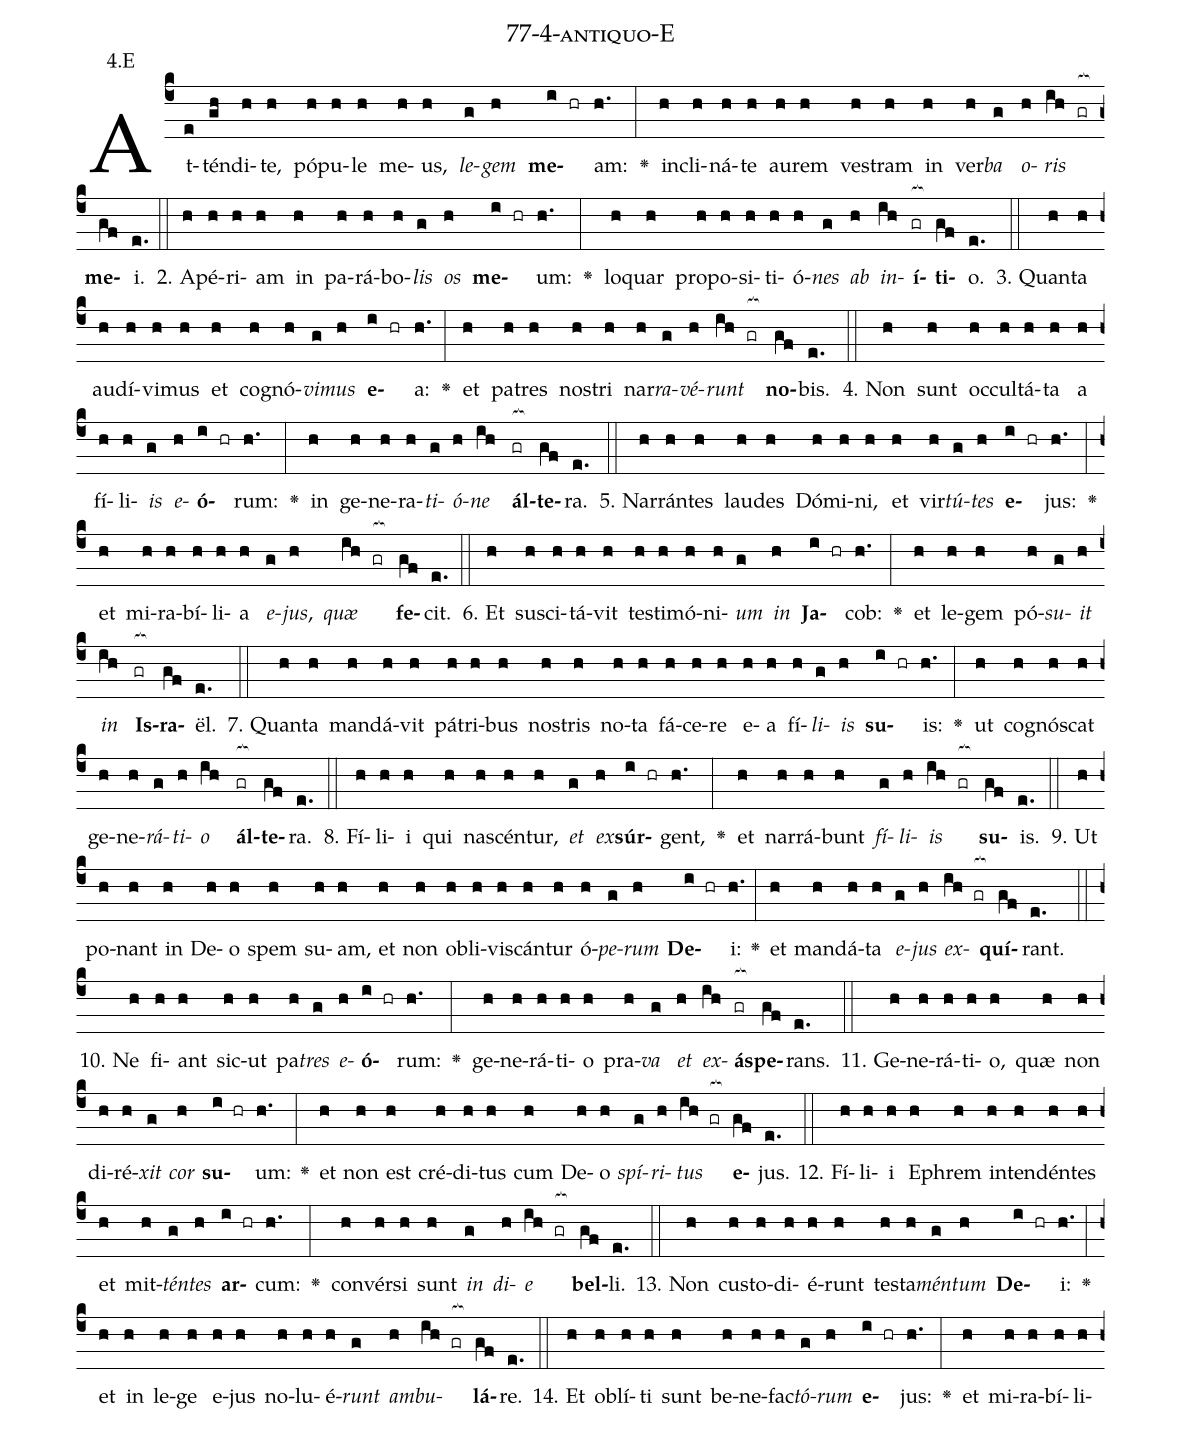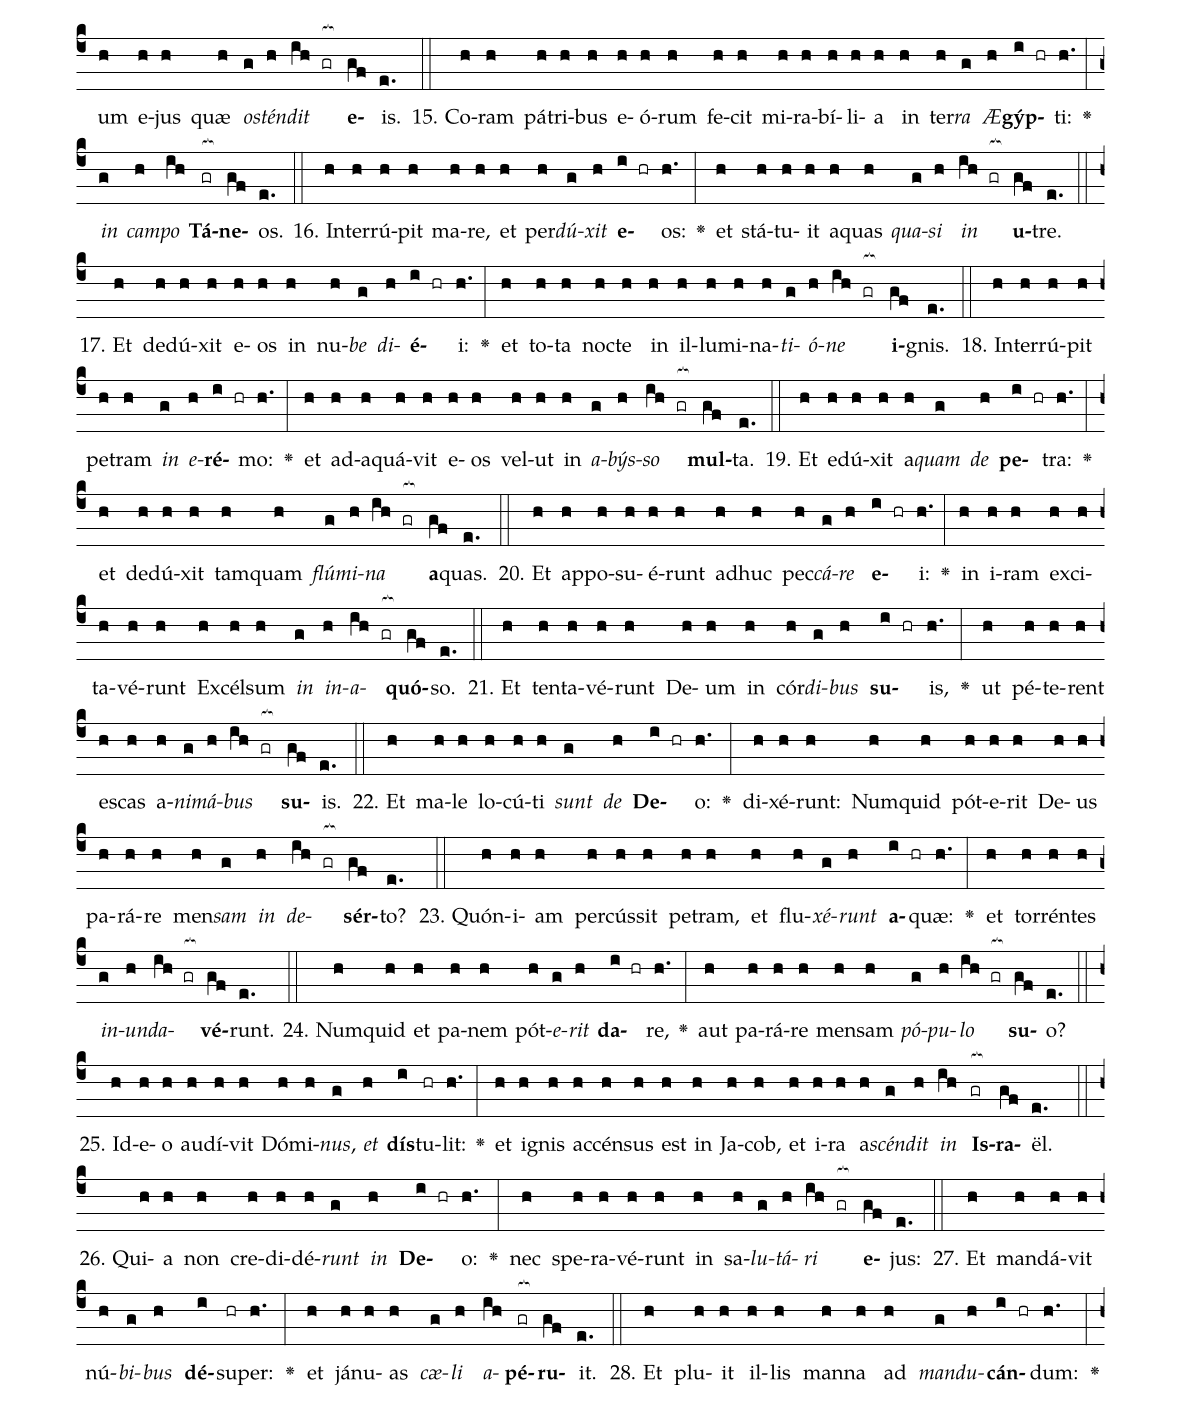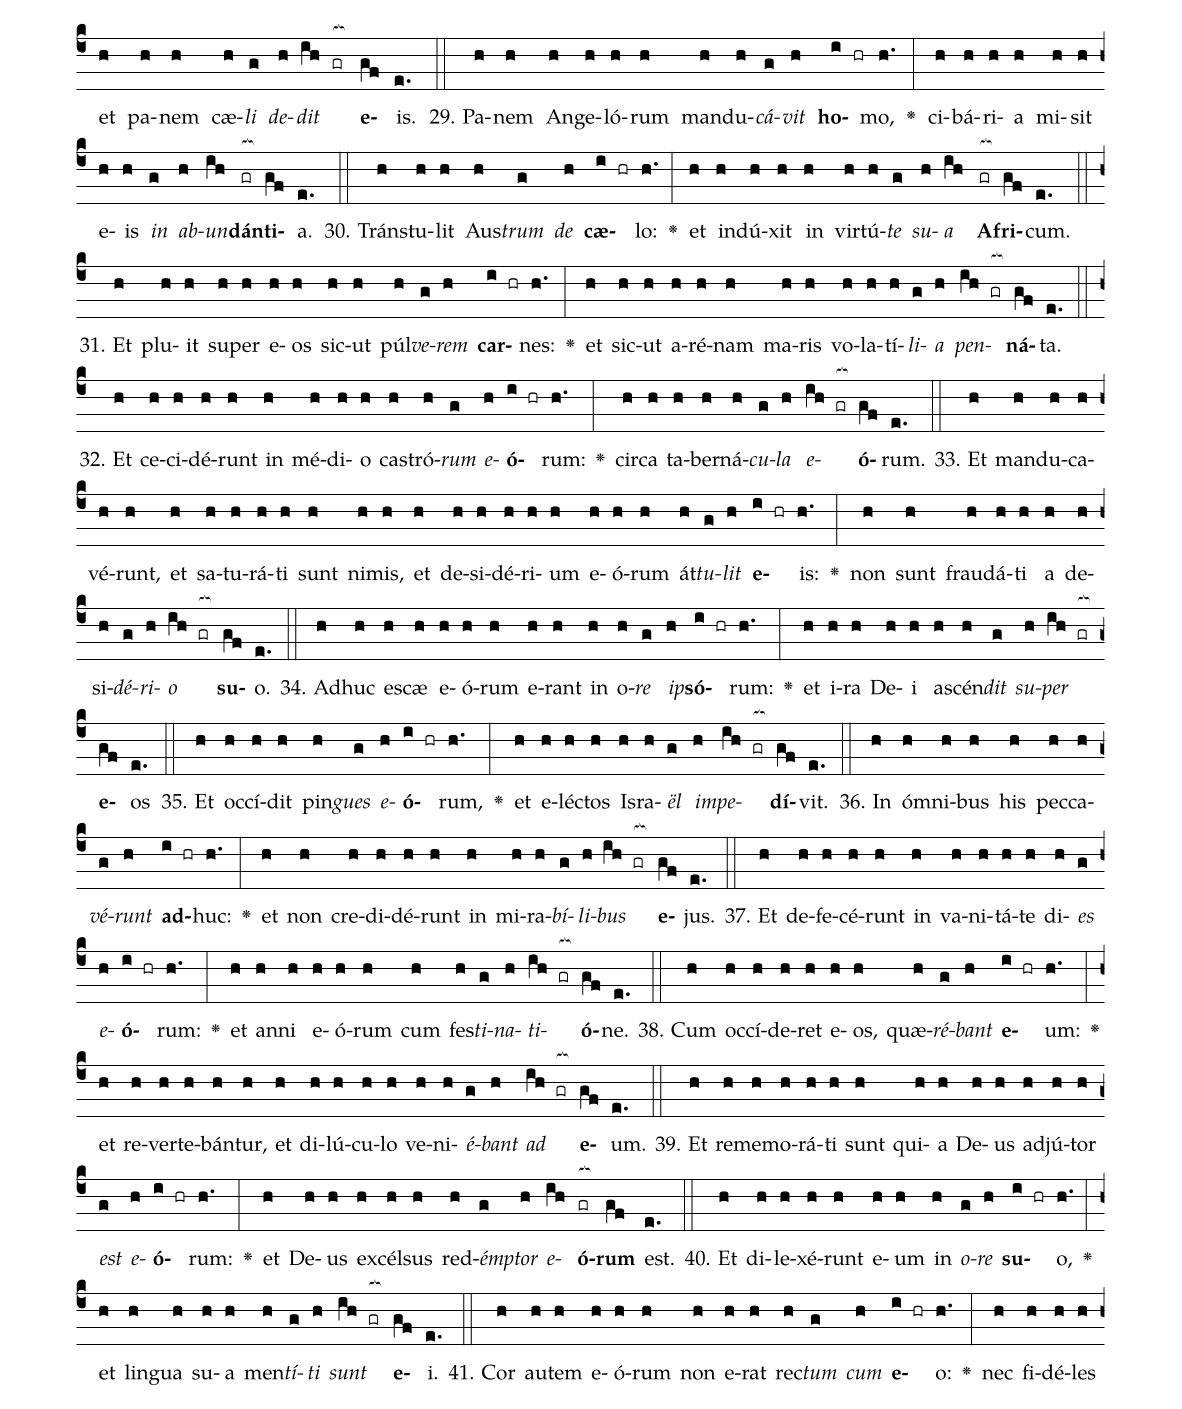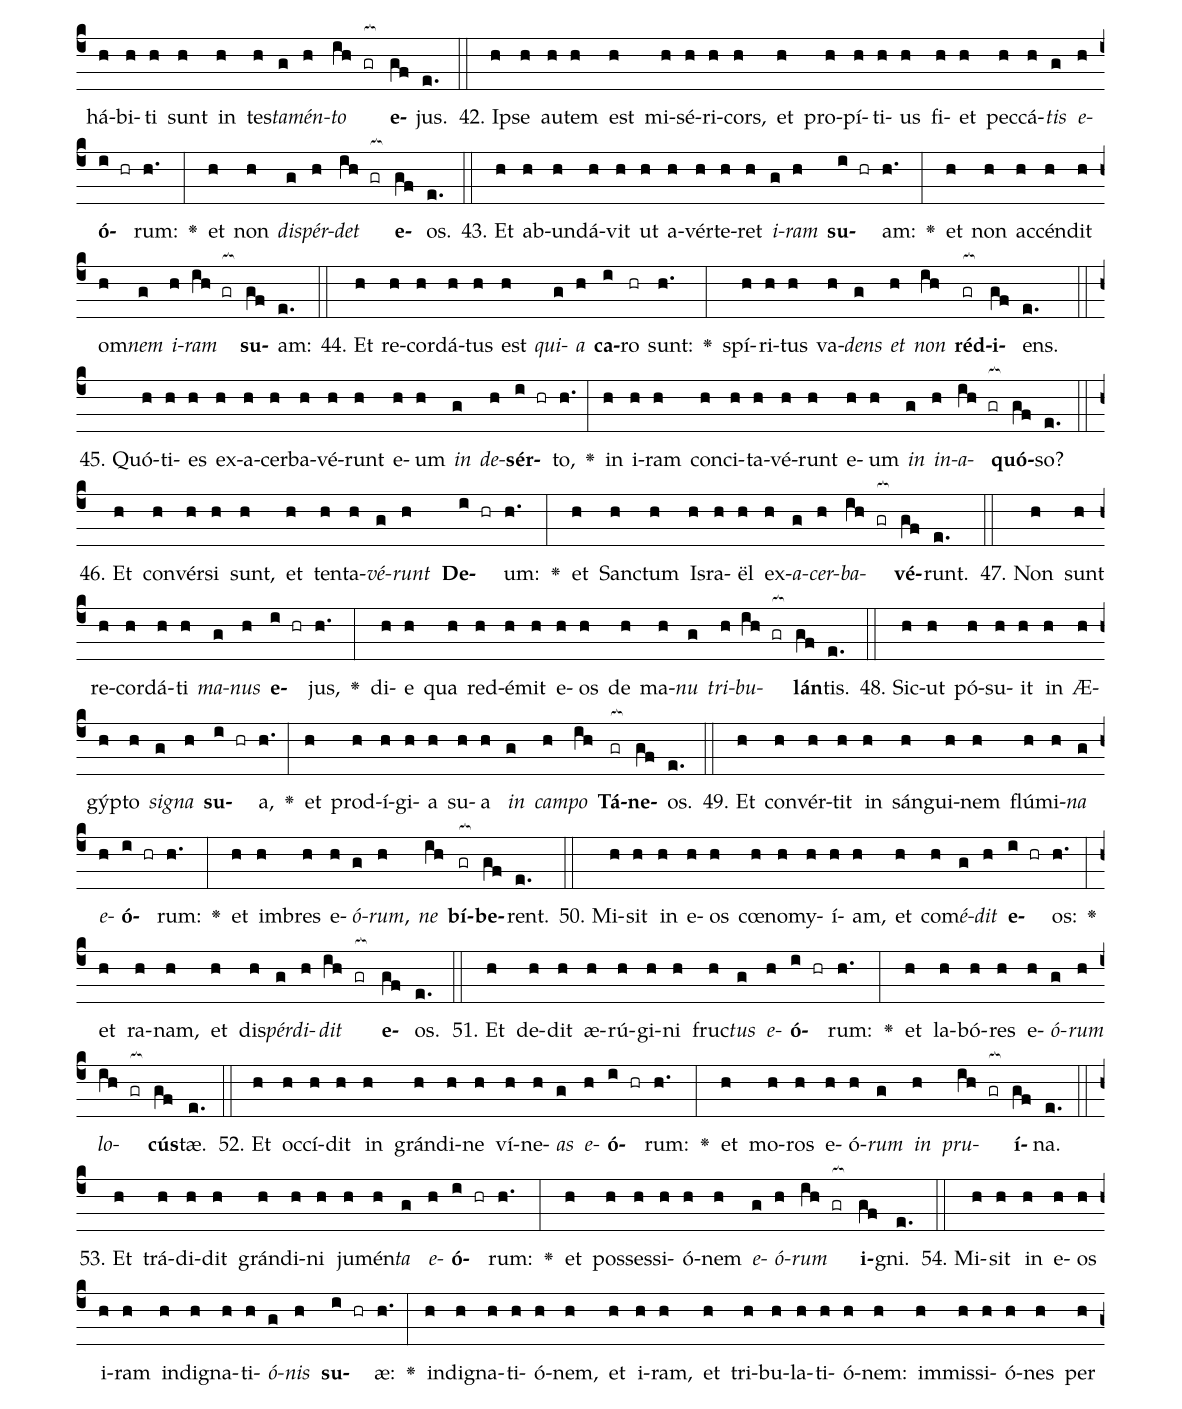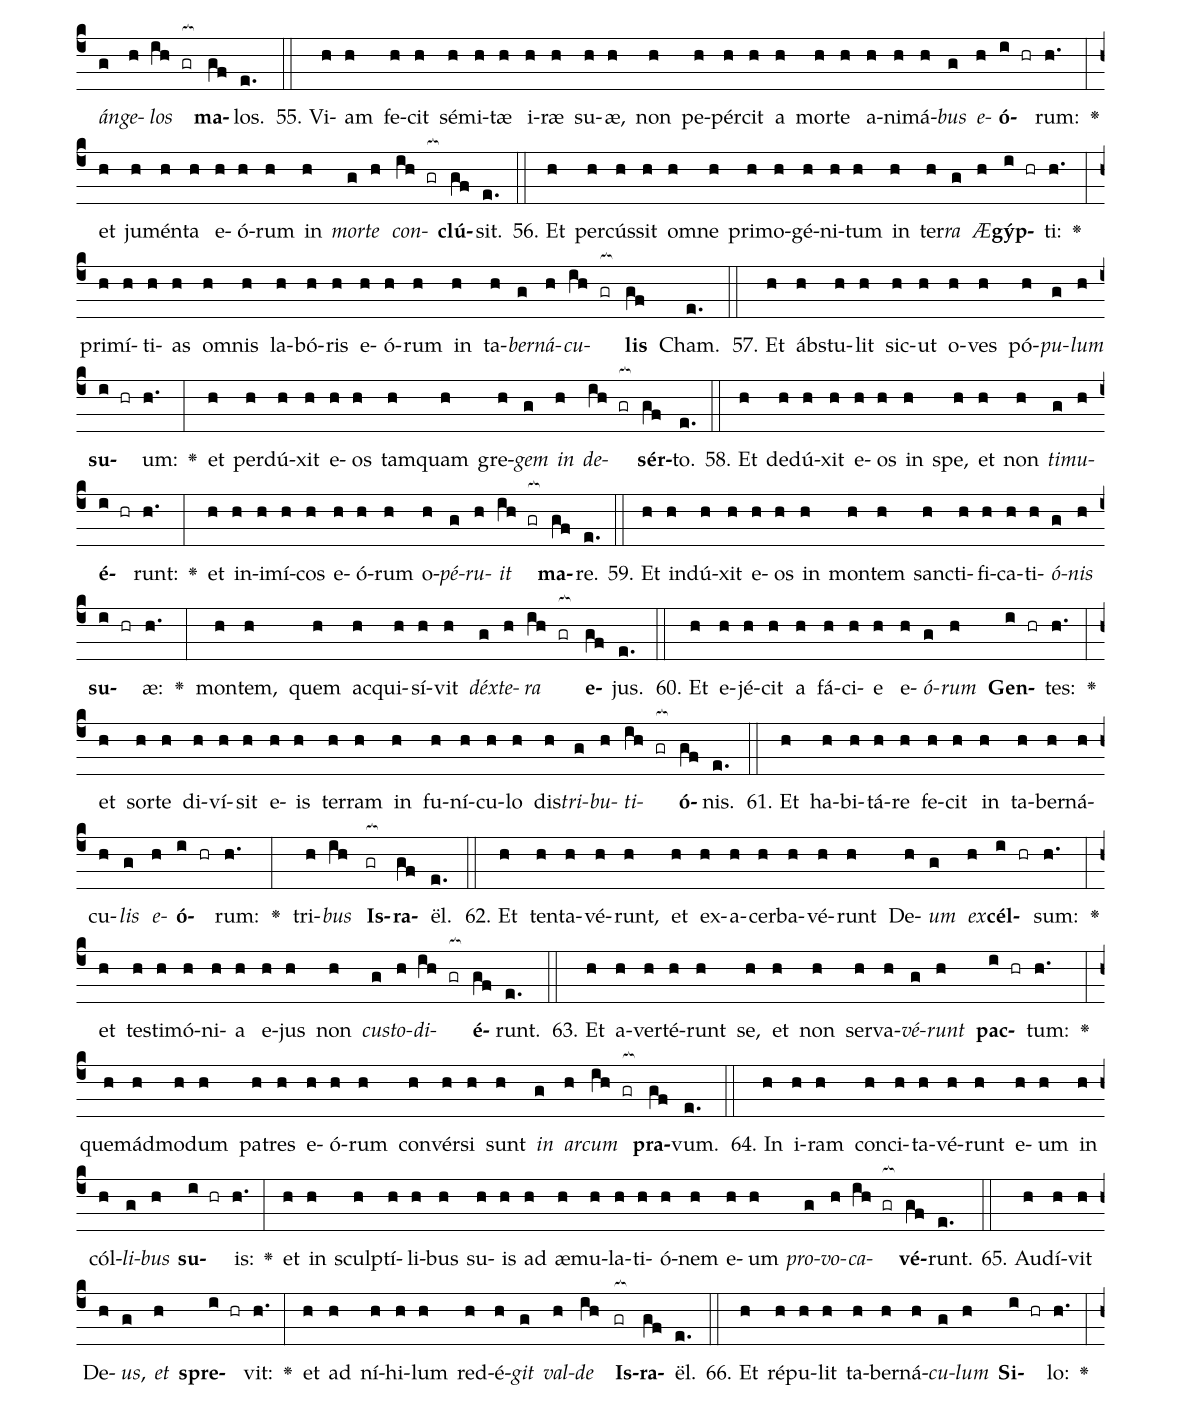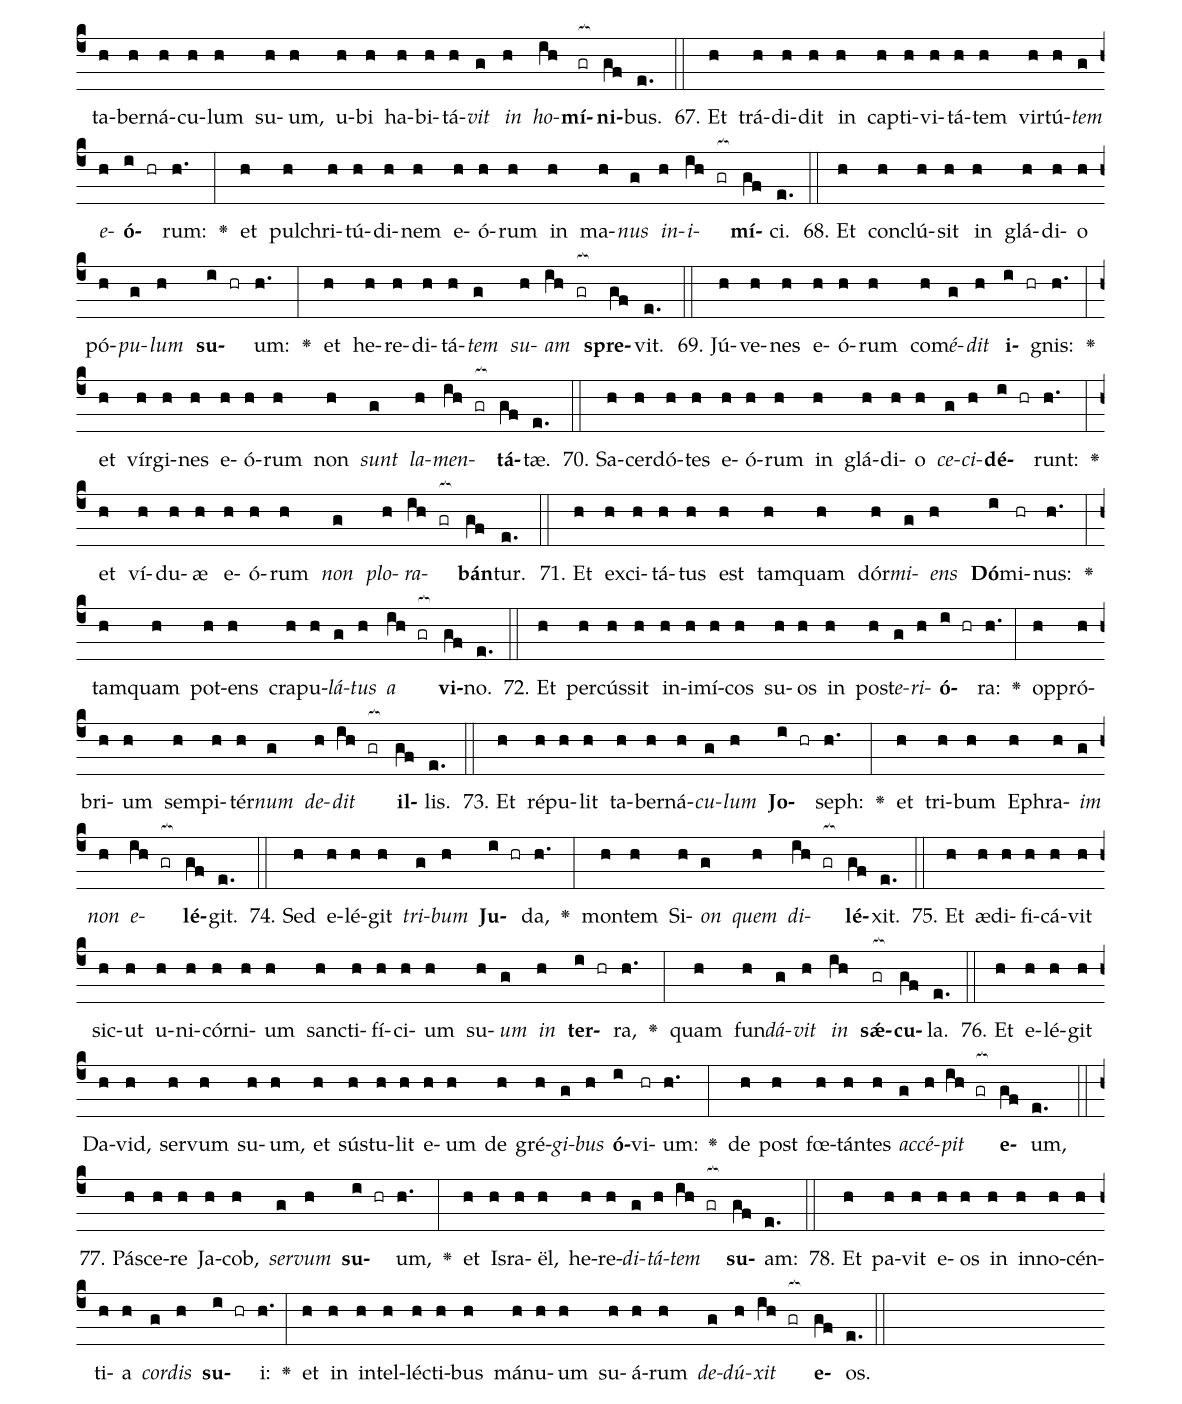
name: 77-4-antiquo-E;
annotation: 4.E;
%%
(c4)At(e)tén(gh)di(h)te,(h) pó(h)pu(h)le(h) me(h)us,(h) <i>le</i>(g)<i>gem</i>(h) <b>me</b>(i hr)am:(h.) <v>\greheightstar</v>(:) in(h)cli(h)ná(h)te(h) au(h)rem(h) ves(h)tram(h) in(h) ver(h)<i>ba</i>(g) <i>o</i>(h)<i>ris</i>(ih gr[ocb:1{]) <b>me</b>(gf[ocb:0}])i.(e.) (::)
2. A(h)pé(h)ri(h)am(h) in(h) pa(h)rá(h)bo(h)<i>lis</i>(g) <i>os</i>(h) <b>me</b>(i hr)um:(h.) <v>\greheightstar</v>(:) lo(h)quar(h) pro(h)po(h)si(h)ti(h)ó(h)<i>nes</i>(g) <i>ab</i>(h) <i>in</i>(ih)<b>í</b>(gr[ocb:1{])<b>ti</b>(gf[ocb:0}])o.(e.) (::)
3. Quan(h)ta(h) au(h)dí(h)vi(h)mus(h) et(h) co(h)gnó(h)<i>vi</i>(g)<i>mus</i>(h) <b>e</b>(i hr)a:(h.) <v>\greheightstar</v>(:) et(h) pa(h)tres(h) nos(h)tri(h) nar(h)<i>ra</i>(g)<i>vé</i>(h)<i>runt</i>(ih gr[ocb:1{]) <b>no</b>(gf[ocb:0}])bis.(e.) (::)
4. Non(h) sunt(h) oc(h)cul(h)tá(h)ta(h) a(h) fí(h)li(h)<i>is</i>(g) <i>e</i>(h)<b>ó</b>(i hr)rum:(h.) <v>\greheightstar</v>(:) in(h) ge(h)ne(h)ra(h)<i>ti</i>(g)<i>ó</i>(h)<i>ne</i>(ih) <b>ál</b>(gr[ocb:1{])<b>te</b>(gf[ocb:0}])ra.(e.) (::)
5. Nar(h)rán(h)tes(h) lau(h)des(h) Dó(h)mi(h)ni,(h) et(h) vir(h)<i>tú</i>(g)<i>tes</i>(h) <b>e</b>(i hr)jus:(h.) <v>\greheightstar</v>(:) et(h) mi(h)ra(h)bí(h)li(h)a(h) <i>e</i>(g)<i>jus</i>,(h) <i>quæ</i>(ih gr[ocb:1{]) <b>fe</b>(gf[ocb:0}])cit.(e.) (::)
6. Et(h) su(h)sci(h)tá(h)vit(h) tes(h)ti(h)mó(h)ni(h)<i>um</i>(g) <i>in</i>(h) <b>Ja</b>(i hr)cob:(h.) <v>\greheightstar</v>(:) et(h) le(h)gem(h) pó(h)<i>su</i>(g)<i>it</i>(h) <i>in</i>(ih) <b>Is</b>(gr[ocb:1{])<b>ra</b>(gf[ocb:0}])ël.(e.) (::)
7. Quan(h)ta(h) man(h)dá(h)vit(h) pá(h)tri(h)bus(h) nos(h)tris(h) no(h)ta(h) fá(h)ce(h)re(h) e(h)a(h) fí(h)<i>li</i>(g)<i>is</i>(h) <b>su</b>(i hr)is:(h.) <v>\greheightstar</v>(:) ut(h) co(h)gnós(h)cat(h) ge(h)ne(h)<i>rá</i>(g)<i>ti</i>(h)<i>o</i>(ih) <b>ál</b>(gr[ocb:1{])<b>te</b>(gf[ocb:0}])ra.(e.) (::)
8. Fí(h)li(h)i(h) qui(h) na(h)scén(h)tur,(h) <i>et</i>(g) <i>ex</i>(h)<b>súr</b>(i hr)gent,(h.) <v>\greheightstar</v>(:) et(h) nar(h)rá(h)bunt(h) <i>fí</i>(g)<i>li</i>(h)<i>is</i>(ih gr[ocb:1{]) <b>su</b>(gf[ocb:0}])is.(e.) (::)
9. Ut(h) po(h)nant(h) in(h) De(h)o(h) spem(h) su(h)am,(h) et(h) non(h) ob(h)li(h)vis(h)cán(h)tur(h) ó(h)<i>pe</i>(g)<i>rum</i>(h) <b>De</b>(i hr)i:(h.) <v>\greheightstar</v>(:) et(h) man(h)dá(h)ta(h) <i>e</i>(g)<i>jus</i>(h) <i>ex</i>(ih gr[ocb:1{])<b>quí</b>(gf[ocb:0}])rant.(e.) (::)
10. Ne(h) fi(h)ant(h) sic(h)ut(h) pa(h)<i>tres</i>(g) <i>e</i>(h)<b>ó</b>(i hr)rum:(h.) <v>\greheightstar</v>(:) ge(h)ne(h)rá(h)ti(h)o(h) pra(h)<i>va</i>(g) <i>et</i>(h) <i>ex</i>(ih)<b>ás</b>(gr[ocb:1{])<b>pe</b>(gf[ocb:0}])rans.(e.) (::)
11. Ge(h)ne(h)rá(h)ti(h)o,(h) quæ(h) non(h) di(h)ré(h)<i>xit</i>(g) <i>cor</i>(h) <b>su</b>(i hr)um:(h.) <v>\greheightstar</v>(:) et(h) non(h) est(h) cré(h)di(h)tus(h) cum(h) De(h)o(h) <i>spí</i>(g)<i>ri</i>(h)<i>tus</i>(ih gr[ocb:1{]) <b>e</b>(gf[ocb:0}])jus.(e.) (::)
12. Fí(h)li(h)i(h) E(h)phrem(h) in(h)ten(h)dén(h)tes(h) et(h) mit(h)<i>tén</i>(g)<i>tes</i>(h) <b>ar</b>(i hr)cum:(h.) <v>\greheightstar</v>(:) con(h)vér(h)si(h) sunt(h) <i>in</i>(g) <i>di</i>(h)<i>e</i>(ih gr[ocb:1{]) <b>bel</b>(gf[ocb:0}])li.(e.) (::)
13. Non(h) cus(h)to(h)di(h)é(h)runt(h) tes(h)ta(h)<i>mén</i>(g)<i>tum</i>(h) <b>De</b>(i hr)i:(h.) <v>\greheightstar</v>(:) et(h) in(h) le(h)ge(h) e(h)jus(h) no(h)lu(h)é(h)<i>runt</i>(g) <i>am</i>(h)<i>bu</i>(ih gr[ocb:1{])<b>lá</b>(gf[ocb:0}])re.(e.) (::)
14. Et(h) ob(h)lí(h)ti(h) sunt(h) be(h)ne(h)fac(h)<i>tó</i>(g)<i>rum</i>(h) <b>e</b>(i hr)jus:(h.) <v>\greheightstar</v>(:) et(h) mi(h)ra(h)bí(h)li(h)um(h) e(h)jus(h) quæ(h) <i>os</i>(g)<i>tén</i>(h)<i>dit</i>(ih gr[ocb:1{]) <b>e</b>(gf[ocb:0}])is.(e.) (::)
15. Co(h)ram(h) pá(h)tri(h)bus(h) e(h)ó(h)rum(h) fe(h)cit(h) mi(h)ra(h)bí(h)li(h)a(h) in(h) ter(h)<i>ra</i>(g) <i>Æ</i>(h)<b>gýp</b>(i hr)ti:(h.) <v>\greheightstar</v>(:) <i>in</i>(g) <i>cam</i>(h)<i>po</i>(ih) <b>Tá</b>(gr[ocb:1{])<b>ne</b>(gf[ocb:0}])os.(e.) (::)
16. In(h)ter(h)rú(h)pit(h) ma(h)re,(h) et(h) per(h)<i>dú</i>(g)<i>xit</i>(h) <b>e</b>(i hr)os:(h.) <v>\greheightstar</v>(:) et(h) stá(h)tu(h)it(h) a(h)quas(h) <i>qua</i>(g)<i>si</i>(h) <i>in</i>(ih gr[ocb:1{]) <b>u</b>(gf[ocb:0}])tre.(e.) (::)
17. Et(h) de(h)dú(h)xit(h) e(h)os(h) in(h) nu(h)<i>be</i>(g) <i>di</i>(h)<b>é</b>(i hr)i:(h.) <v>\greheightstar</v>(:) et(h) to(h)ta(h) noc(h)te(h) in(h) il(h)lu(h)mi(h)na(h)<i>ti</i>(g)<i>ó</i>(h)<i>ne</i>(ih gr[ocb:1{]) <b>i</b>(gf[ocb:0}])gnis.(e.) (::)
18. In(h)ter(h)rú(h)pit(h) pe(h)tram(h) <i>in</i>(g) <i>e</i>(h)<b>ré</b>(i hr)mo:(h.) <v>\greheightstar</v>(:) et(h) ad(h)a(h)quá(h)vit(h) e(h)os(h) vel(h)ut(h) in(h) <i>a</i>(g)<i>býs</i>(h)<i>so</i>(ih gr[ocb:1{]) <b>mul</b>(gf[ocb:0}])ta.(e.) (::)
19. Et(h) e(h)dú(h)xit(h) a(h)<i>quam</i>(g) <i>de</i>(h) <b>pe</b>(i hr)tra:(h.) <v>\greheightstar</v>(:) et(h) de(h)dú(h)xit(h) tam(h)quam(h) <i>flú</i>(g)<i>mi</i>(h)<i>na</i>(ih gr[ocb:1{]) <b>a</b>(gf[ocb:0}])quas.(e.) (::)
20. Et(h) ap(h)po(h)su(h)é(h)runt(h) ad(h)huc(h) pec(h)<i>cá</i>(g)<i>re</i>(h) <b>e</b>(i hr)i:(h.) <v>\greheightstar</v>(:) in(h) i(h)ram(h) ex(h)ci(h)ta(h)vé(h)runt(h) Ex(h)cél(h)sum(h) <i>in</i>(g) <i>in</i>(h)<i>a</i>(ih gr[ocb:1{])<b>quó</b>(gf[ocb:0}])so.(e.) (::)
21. Et(h) ten(h)ta(h)vé(h)runt(h) De(h)um(h) in(h) cór(h)<i>di</i>(g)<i>bus</i>(h) <b>su</b>(i hr)is,(h.) <v>\greheightstar</v>(:) ut(h) pé(h)te(h)rent(h) es(h)cas(h) a(h)<i>ni</i>(g)<i>má</i>(h)<i>bus</i>(ih gr[ocb:1{]) <b>su</b>(gf[ocb:0}])is.(e.) (::)
22. Et(h) ma(h)le(h) lo(h)cú(h)ti(h) <i>sunt</i>(g) <i>de</i>(h) <b>De</b>(i hr)o:(h.) <v>\greheightstar</v>(:) di(h)xé(h)runt:(h) Num(h)quid(h) pót(h)e(h)rit(h) De(h)us(h) pa(h)rá(h)re(h) men(h)<i>sam</i>(g) <i>in</i>(h) <i>de</i>(ih gr[ocb:1{])<b>sér</b>(gf[ocb:0}])to?(e.) (::)
23. Quón(h)i(h)am(h) per(h)cús(h)sit(h) pe(h)tram,(h) et(h) flu(h)<i>xé</i>(g)<i>runt</i>(h) <b>a</b>(i hr)quæ:(h.) <v>\greheightstar</v>(:) et(h) tor(h)rén(h)tes(h) <i>in</i>(g)<i>un</i>(h)<i>da</i>(ih gr[ocb:1{])<b>vé</b>(gf[ocb:0}])runt.(e.) (::)
24. Num(h)quid(h) et(h) pa(h)nem(h) pót(h)<i>e</i>(g)<i>rit</i>(h) <b>da</b>(i hr)re,(h.) <v>\greheightstar</v>(:) aut(h) pa(h)rá(h)re(h) men(h)sam(h) <i>pó</i>(g)<i>pu</i>(h)<i>lo</i>(ih gr[ocb:1{]) <b>su</b>(gf[ocb:0}])o?(e.) (::)
25. Id(h)e(h)o(h) au(h)dí(h)vit(h) Dó(h)mi(h)<i>nus</i>,(g) <i>et</i>(h) <b>dís</b>(i)tu(hr)lit:(h.) <v>\greheightstar</v>(:) et(h) i(h)gnis(h) ac(h)cén(h)sus(h) est(h) in(h) Ja(h)cob,(h) et(h) i(h)ra(h) a(h)<i>scén</i>(g)<i>dit</i>(h) <i>in</i>(ih) <b>Is</b>(gr[ocb:1{])<b>ra</b>(gf[ocb:0}])ël.(e.) (::)
26. Qui(h)a(h) non(h) cre(h)di(h)dé(h)<i>runt</i>(g) <i>in</i>(h) <b>De</b>(i hr)o:(h.) <v>\greheightstar</v>(:) nec(h) spe(h)ra(h)vé(h)runt(h) in(h) sa(h)<i>lu</i>(g)<i>tá</i>(h)<i>ri</i>(ih gr[ocb:1{]) <b>e</b>(gf[ocb:0}])jus:(e.) (::)
27. Et(h) man(h)dá(h)vit(h) nú(h)<i>bi</i>(g)<i>bus</i>(h) <b>dé</b>(i)su(hr)per:(h.) <v>\greheightstar</v>(:) et(h) já(h)nu(h)as(h) <i>cæ</i>(g)<i>li</i>(h) <i>a</i>(ih)<b>pé</b>(gr[ocb:1{])<b>ru</b>(gf[ocb:0}])it.(e.) (::)
28. Et(h) plu(h)it(h) il(h)lis(h) man(h)na(h) ad(h) <i>man</i>(g)<i>du</i>(h)<b>cán</b>(i hr)dum:(h.) <v>\greheightstar</v>(:) et(h) pa(h)nem(h) cæ(h)<i>li</i>(g) <i>de</i>(h)<i>dit</i>(ih gr[ocb:1{]) <b>e</b>(gf[ocb:0}])is.(e.) (::)
29. Pa(h)nem(h) An(h)ge(h)ló(h)rum(h) man(h)du(h)<i>cá</i>(g)<i>vit</i>(h) <b>ho</b>(i hr)mo,(h.) <v>\greheightstar</v>(:) ci(h)bá(h)ri(h)a(h) mi(h)sit(h) e(h)is(h) <i>in</i>(g) <i>ab</i>(h)<i>un</i>(ih)<b>dán</b>(gr[ocb:1{])<b>ti</b>(gf[ocb:0}])a.(e.) (::)
30. Tráns(h)tu(h)lit(h) Aus(h)<i>trum</i>(g) <i>de</i>(h) <b>cæ</b>(i hr)lo:(h.) <v>\greheightstar</v>(:) et(h) in(h)dú(h)xit(h) in(h) vir(h)tú(h)<i>te</i>(g) <i>su</i>(h)<i>a</i>(ih) <b>A</b>(gr[ocb:1{])<b>fri</b>(gf[ocb:0}])cum.(e.) (::)
31. Et(h) plu(h)it(h) su(h)per(h) e(h)os(h) sic(h)ut(h) púl(h)<i>ve</i>(g)<i>rem</i>(h) <b>car</b>(i hr)nes:(h.) <v>\greheightstar</v>(:) et(h) sic(h)ut(h) a(h)ré(h)nam(h) ma(h)ris(h) vo(h)la(h)tí(h)<i>li</i>(g)<i>a</i>(h) <i>pen</i>(ih gr[ocb:1{])<b>ná</b>(gf[ocb:0}])ta.(e.) (::)
32. Et(h) ce(h)ci(h)dé(h)runt(h) in(h) mé(h)di(h)o(h) cas(h)tró(h)<i>rum</i>(g) <i>e</i>(h)<b>ó</b>(i hr)rum:(h.) <v>\greheightstar</v>(:) cir(h)ca(h) ta(h)ber(h)ná(h)<i>cu</i>(g)<i>la</i>(h) <i>e</i>(ih gr[ocb:1{])<b>ó</b>(gf[ocb:0}])rum.(e.) (::)
33. Et(h) man(h)du(h)ca(h)vé(h)runt,(h) et(h) sa(h)tu(h)rá(h)ti(h) sunt(h) ni(h)mis,(h) et(h) de(h)si(h)dé(h)ri(h)um(h) e(h)ó(h)rum(h) át(h)<i>tu</i>(g)<i>lit</i>(h) <b>e</b>(i hr)is:(h.) <v>\greheightstar</v>(:) non(h) sunt(h) frau(h)dá(h)ti(h) a(h) de(h)si(h)<i>dé</i>(g)<i>ri</i>(h)<i>o</i>(ih gr[ocb:1{]) <b>su</b>(gf[ocb:0}])o.(e.) (::)
34. Ad(h)huc(h) e(h)scæ(h) e(h)ó(h)rum(h) e(h)rant(h) in(h) o(h)<i>re</i>(g) <i>ip</i>(h)<b>só</b>(i hr)rum:(h.) <v>\greheightstar</v>(:) et(h) i(h)ra(h) De(h)i(h) a(h)scén(h)<i>dit</i>(g) <i>su</i>(h)<i>per</i>(ih gr[ocb:1{]) <b>e</b>(gf[ocb:0}])os(e.) (::)
35. Et(h) oc(h)cí(h)dit(h) pin(h)<i>gues</i>(g) <i>e</i>(h)<b>ó</b>(i hr)rum,(h.) <v>\greheightstar</v>(:) et(h) e(h)léc(h)tos(h) Is(h)ra(h)<i>ël</i>(g) <i>im</i>(h)<i>pe</i>(ih gr[ocb:1{])<b>dí</b>(gf[ocb:0}])vit.(e.) (::)
36. In(h) óm(h)ni(h)bus(h) his(h) pec(h)ca(h)<i>vé</i>(g)<i>runt</i>(h) <b>ad</b>(i hr)huc:(h.) <v>\greheightstar</v>(:) et(h) non(h) cre(h)di(h)dé(h)runt(h) in(h) mi(h)ra(h)<i>bí</i>(g)<i>li</i>(h)<i>bus</i>(ih gr[ocb:1{]) <b>e</b>(gf[ocb:0}])jus.(e.) (::)
37. Et(h) de(h)fe(h)cé(h)runt(h) in(h) va(h)ni(h)tá(h)te(h) di(h)<i>es</i>(g) <i>e</i>(h)<b>ó</b>(i hr)rum:(h.) <v>\greheightstar</v>(:) et(h) an(h)ni(h) e(h)ó(h)rum(h) cum(h) fes(h)<i>ti</i>(g)<i>na</i>(h)<i>ti</i>(ih gr[ocb:1{])<b>ó</b>(gf[ocb:0}])ne.(e.) (::)
38. Cum(h) oc(h)cí(h)de(h)ret(h) e(h)os,(h) quæ(h)<i>ré</i>(g)<i>bant</i>(h) <b>e</b>(i hr)um:(h.) <v>\greheightstar</v>(:) et(h) re(h)ver(h)te(h)bán(h)tur,(h) et(h) di(h)lú(h)cu(h)lo(h) ve(h)ni(h)<i>é</i>(g)<i>bant</i>(h) <i>ad</i>(ih gr[ocb:1{]) <b>e</b>(gf[ocb:0}])um.(e.) (::)
39. Et(h) re(h)me(h)mo(h)rá(h)ti(h) sunt(h) qui(h)a(h) De(h)us(h) ad(h)jú(h)tor(h) <i>est</i>(g) <i>e</i>(h)<b>ó</b>(i hr)rum:(h.) <v>\greheightstar</v>(:) et(h) De(h)us(h) ex(h)cél(h)sus(h) red(h)<i>émp</i>(g)<i>tor</i>(h) <i>e</i>(ih)<b>ó</b>(gr[ocb:1{])<b>rum</b>(gf[ocb:0}]) est.(e.) (::)
40. Et(h) di(h)le(h)xé(h)runt(h) e(h)um(h) in(h) <i>o</i>(g)<i>re</i>(h) <b>su</b>(i hr)o,(h.) <v>\greheightstar</v>(:) et(h) lin(h)gua(h) su(h)a(h) men(h)<i>tí</i>(g)<i>ti</i>(h) <i>sunt</i>(ih gr[ocb:1{]) <b>e</b>(gf[ocb:0}])i.(e.) (::)
41. Cor(h) au(h)tem(h) e(h)ó(h)rum(h) non(h) e(h)rat(h) rec(h)<i>tum</i>(g) <i>cum</i>(h) <b>e</b>(i hr)o:(h.) <v>\greheightstar</v>(:) nec(h) fi(h)dé(h)les(h) há(h)bi(h)ti(h) sunt(h) in(h) tes(h)<i>ta</i>(g)<i>mén</i>(h)<i>to</i>(ih gr[ocb:1{]) <b>e</b>(gf[ocb:0}])jus.(e.) (::)
42. Ip(h)se(h) au(h)tem(h) est(h) mi(h)sé(h)ri(h)cors,(h) et(h) pro(h)pí(h)ti(h)us(h) fi(h)et(h) pec(h)cá(h)<i>tis</i>(g) <i>e</i>(h)<b>ó</b>(i hr)rum:(h.) <v>\greheightstar</v>(:) et(h) non(h) <i>dis</i>(g)<i>pér</i>(h)<i>det</i>(ih gr[ocb:1{]) <b>e</b>(gf[ocb:0}])os.(e.) (::)
43. Et(h) ab(h)un(h)dá(h)vit(h) ut(h) a(h)vér(h)te(h)ret(h) <i>i</i>(g)<i>ram</i>(h) <b>su</b>(i hr)am:(h.) <v>\greheightstar</v>(:) et(h) non(h) ac(h)cén(h)dit(h) om(h)<i>nem</i>(g) <i>i</i>(h)<i>ram</i>(ih gr[ocb:1{]) <b>su</b>(gf[ocb:0}])am:(e.) (::)
44. Et(h) re(h)cor(h)dá(h)tus(h) est(h) <i>qui</i>(g)<i>a</i>(h) <b>ca</b>(i)ro(hr) sunt:(h.) <v>\greheightstar</v>(:) spí(h)ri(h)tus(h) va(h)<i>dens</i>(g) <i>et</i>(h) <i>non</i>(ih) <b>réd</b>(gr[ocb:1{])<b>i</b>(gf[ocb:0}])ens.(e.) (::)
45. Quó(h)ti(h)es(h) ex(h)a(h)cer(h)ba(h)vé(h)runt(h) e(h)um(h) <i>in</i>(g) <i>de</i>(h)<b>sér</b>(i hr)to,(h.) <v>\greheightstar</v>(:) in(h) i(h)ram(h) con(h)ci(h)ta(h)vé(h)runt(h) e(h)um(h) <i>in</i>(g) <i>in</i>(h)<i>a</i>(ih gr[ocb:1{])<b>quó</b>(gf[ocb:0}])so?(e.) (::)
46. Et(h) con(h)vér(h)si(h) sunt,(h) et(h) ten(h)ta(h)<i>vé</i>(g)<i>runt</i>(h) <b>De</b>(i hr)um:(h.) <v>\greheightstar</v>(:) et(h) Sanc(h)tum(h) Is(h)ra(h)ël(h) ex(h)<i>a</i>(g)<i>cer</i>(h)<i>ba</i>(ih gr[ocb:1{])<b>vé</b>(gf[ocb:0}])runt.(e.) (::)
47. Non(h) sunt(h) re(h)cor(h)dá(h)ti(h) <i>ma</i>(g)<i>nus</i>(h) <b>e</b>(i hr)jus,(h.) <v>\greheightstar</v>(:) di(h)e(h) qua(h) red(h)é(h)mit(h) e(h)os(h) de(h) ma(h)<i>nu</i>(g) <i>tri</i>(h)<i>bu</i>(ih gr[ocb:1{])<b>lán</b>(gf[ocb:0}])tis.(e.) (::)
48. Sic(h)ut(h) pó(h)su(h)it(h) in(h) Æ(h)gýp(h)to(h) <i>si</i>(g)<i>gna</i>(h) <b>su</b>(i hr)a,(h.) <v>\greheightstar</v>(:) et(h) prod(h)í(h)gi(h)a(h) su(h)a(h) <i>in</i>(g) <i>cam</i>(h)<i>po</i>(ih) <b>Tá</b>(gr[ocb:1{])<b>ne</b>(gf[ocb:0}])os.(e.) (::)
49. Et(h) con(h)vér(h)tit(h) in(h) sán(h)gui(h)nem(h) flú(h)mi(h)<i>na</i>(g) <i>e</i>(h)<b>ó</b>(i hr)rum:(h.) <v>\greheightstar</v>(:) et(h) im(h)bres(h) e(h)<i>ó</i>(g)<i>rum</i>,(h) <i>ne</i>(ih) <b>bí</b>(gr[ocb:1{])<b>be</b>(gf[ocb:0}])rent.(e.) (::)
50. Mi(h)sit(h) in(h) e(h)os(h) cœ(h)no(h)my(h)í(h)am,(h) et(h) com(h)<i>é</i>(g)<i>dit</i>(h) <b>e</b>(i hr)os:(h.) <v>\greheightstar</v>(:) et(h) ra(h)nam,(h) et(h) dis(h)<i>pér</i>(g)<i>di</i>(h)<i>dit</i>(ih gr[ocb:1{]) <b>e</b>(gf[ocb:0}])os.(e.) (::)
51. Et(h) de(h)dit(h) æ(h)rú(h)gi(h)ni(h) fruc(h)<i>tus</i>(g) <i>e</i>(h)<b>ó</b>(i hr)rum:(h.) <v>\greheightstar</v>(:) et(h) la(h)bó(h)res(h) e(h)<i>ó</i>(g)<i>rum</i>(h) <i>lo</i>(ih gr[ocb:1{])<b>cús</b>(gf[ocb:0}])tæ.(e.) (::)
52. Et(h) oc(h)cí(h)dit(h) in(h) grán(h)di(h)ne(h) ví(h)ne(h)<i>as</i>(g) <i>e</i>(h)<b>ó</b>(i hr)rum:(h.) <v>\greheightstar</v>(:) et(h) mo(h)ros(h) e(h)ó(h)<i>rum</i>(g) <i>in</i>(h) <i>pru</i>(ih gr[ocb:1{])<b>í</b>(gf[ocb:0}])na.(e.) (::)
53. Et(h) trá(h)di(h)dit(h) grán(h)di(h)ni(h) ju(h)mén(h)<i>ta</i>(g) <i>e</i>(h)<b>ó</b>(i hr)rum:(h.) <v>\greheightstar</v>(:) et(h) pos(h)ses(h)si(h)ó(h)nem(h) <i>e</i>(g)<i>ó</i>(h)<i>rum</i>(ih gr[ocb:1{]) <b>i</b>(gf[ocb:0}])gni.(e.) (::)
54. Mi(h)sit(h) in(h) e(h)os(h) i(h)ram(h) in(h)di(h)gna(h)ti(h)<i>ó</i>(g)<i>nis</i>(h) <b>su</b>(i hr)æ:(h.) <v>\greheightstar</v>(:) in(h)di(h)gna(h)ti(h)ó(h)nem,(h) et(h) i(h)ram,(h) et(h) tri(h)bu(h)la(h)ti(h)ó(h)nem:(h) im(h)mis(h)si(h)ó(h)nes(h) per(h) <i>án</i>(g)<i>ge</i>(h)<i>los</i>(ih gr[ocb:1{]) <b>ma</b>(gf[ocb:0}])los.(e.) (::)
55. Vi(h)am(h) fe(h)cit(h) sé(h)mi(h)tæ(h) i(h)ræ(h) su(h)æ,(h) non(h) pe(h)pér(h)cit(h) a(h) mor(h)te(h) a(h)ni(h)má(h)<i>bus</i>(g) <i>e</i>(h)<b>ó</b>(i hr)rum:(h.) <v>\greheightstar</v>(:) et(h) ju(h)mén(h)ta(h) e(h)ó(h)rum(h) in(h) <i>mor</i>(g)<i>te</i>(h) <i>con</i>(ih gr[ocb:1{])<b>clú</b>(gf[ocb:0}])sit.(e.) (::)
56. Et(h) per(h)cús(h)sit(h) om(h)ne(h) pri(h)mo(h)gé(h)ni(h)tum(h) in(h) ter(h)<i>ra</i>(g) <i>Æ</i>(h)<b>gýp</b>(i hr)ti:(h.) <v>\greheightstar</v>(:) pri(h)mí(h)ti(h)as(h) om(h)nis(h) la(h)bó(h)ris(h) e(h)ó(h)rum(h) in(h) ta(h)<i>ber</i>(g)<i>ná</i>(h)<i>cu</i>(ih gr[ocb:1{])<b>lis</b>(gf[ocb:0}]) Cham.(e.) (::)
57. Et(h) ábs(h)tu(h)lit(h) sic(h)ut(h) o(h)ves(h) pó(h)<i>pu</i>(g)<i>lum</i>(h) <b>su</b>(i hr)um:(h.) <v>\greheightstar</v>(:) et(h) per(h)dú(h)xit(h) e(h)os(h) tam(h)quam(h) gre(h)<i>gem</i>(g) <i>in</i>(h) <i>de</i>(ih gr[ocb:1{])<b>sér</b>(gf[ocb:0}])to.(e.) (::)
58. Et(h) de(h)dú(h)xit(h) e(h)os(h) in(h) spe,(h) et(h) non(h) <i>ti</i>(g)<i>mu</i>(h)<b>é</b>(i hr)runt:(h.) <v>\greheightstar</v>(:) et(h) in(h)i(h)mí(h)cos(h) e(h)ó(h)rum(h) o(h)<i>pé</i>(g)<i>ru</i>(h)<i>it</i>(ih gr[ocb:1{]) <b>ma</b>(gf[ocb:0}])re.(e.) (::)
59. Et(h) in(h)dú(h)xit(h) e(h)os(h) in(h) mon(h)tem(h) sanc(h)ti(h)fi(h)ca(h)ti(h)<i>ó</i>(g)<i>nis</i>(h) <b>su</b>(i hr)æ:(h.) <v>\greheightstar</v>(:) mon(h)tem,(h) quem(h) ac(h)qui(h)sí(h)vit(h) <i>déx</i>(g)<i>te</i>(h)<i>ra</i>(ih gr[ocb:1{]) <b>e</b>(gf[ocb:0}])jus.(e.) (::)
60. Et(h) e(h)jé(h)cit(h) a(h) fá(h)ci(h)e(h) e(h)<i>ó</i>(g)<i>rum</i>(h) <b>Gen</b>(i hr)tes:(h.) <v>\greheightstar</v>(:) et(h) sor(h)te(h) di(h)ví(h)sit(h) e(h)is(h) ter(h)ram(h) in(h) fu(h)ní(h)cu(h)lo(h) dis(h)<i>tri</i>(g)<i>bu</i>(h)<i>ti</i>(ih gr[ocb:1{])<b>ó</b>(gf[ocb:0}])nis.(e.) (::)
61. Et(h) ha(h)bi(h)tá(h)re(h) fe(h)cit(h) in(h) ta(h)ber(h)ná(h)cu(h)<i>lis</i>(g) <i>e</i>(h)<b>ó</b>(i hr)rum:(h.) <v>\greheightstar</v>(:) tri(h)<i>bus</i>(ih) <b>Is</b>(gr[ocb:1{])<b>ra</b>(gf[ocb:0}])ël.(e.) (::)
62. Et(h) ten(h)ta(h)vé(h)runt,(h) et(h) ex(h)a(h)cer(h)ba(h)vé(h)runt(h) De(h)<i>um</i>(g) <i>ex</i>(h)<b>cél</b>(i hr)sum:(h.) <v>\greheightstar</v>(:) et(h) tes(h)ti(h)mó(h)ni(h)a(h) e(h)jus(h) non(h) <i>cus</i>(g)<i>to</i>(h)<i>di</i>(ih gr[ocb:1{])<b>é</b>(gf[ocb:0}])runt.(e.) (::)
63. Et(h) a(h)ver(h)té(h)runt(h) se,(h) et(h) non(h) ser(h)va(h)<i>vé</i>(g)<i>runt</i>(h) <b>pac</b>(i hr)tum:(h.) <v>\greheightstar</v>(:) quem(h)ád(h)mo(h)dum(h) pa(h)tres(h) e(h)ó(h)rum(h) con(h)vér(h)si(h) sunt(h) <i>in</i>(g) <i>ar</i>(h)<i>cum</i>(ih gr[ocb:1{]) <b>pra</b>(gf[ocb:0}])vum.(e.) (::)
64. In(h) i(h)ram(h) con(h)ci(h)ta(h)vé(h)runt(h) e(h)um(h) in(h) cól(h)<i>li</i>(g)<i>bus</i>(h) <b>su</b>(i hr)is:(h.) <v>\greheightstar</v>(:) et(h) in(h) sculp(h)tí(h)li(h)bus(h) su(h)is(h) ad(h) æ(h)mu(h)la(h)ti(h)ó(h)nem(h) e(h)um(h) <i>pro</i>(g)<i>vo</i>(h)<i>ca</i>(ih gr[ocb:1{])<b>vé</b>(gf[ocb:0}])runt.(e.) (::)
65. Au(h)dí(h)vit(h) De(h)<i>us</i>,(g) <i>et</i>(h) <b>spre</b>(i hr)vit:(h.) <v>\greheightstar</v>(:) et(h) ad(h) ní(h)hi(h)lum(h) red(h)é(h)<i>git</i>(g) <i>val</i>(h)<i>de</i>(ih) <b>Is</b>(gr[ocb:1{])<b>ra</b>(gf[ocb:0}])ël.(e.) (::)
66. Et(h) ré(h)pu(h)lit(h) ta(h)ber(h)ná(h)<i>cu</i>(g)<i>lum</i>(h) <b>Si</b>(i hr)lo:(h.) <v>\greheightstar</v>(:) ta(h)ber(h)ná(h)cu(h)lum(h) su(h)um,(h) u(h)bi(h) ha(h)bi(h)tá(h)<i>vit</i>(g) <i>in</i>(h) <i>ho</i>(ih)<b>mí</b>(gr[ocb:1{])<b>ni</b>(gf[ocb:0}])bus.(e.) (::)
67. Et(h) trá(h)di(h)dit(h) in(h) cap(h)ti(h)vi(h)tá(h)tem(h) vir(h)tú(h)<i>tem</i>(g) <i>e</i>(h)<b>ó</b>(i hr)rum:(h.) <v>\greheightstar</v>(:) et(h) pul(h)chri(h)tú(h)di(h)nem(h) e(h)ó(h)rum(h) in(h) ma(h)<i>nus</i>(g) <i>in</i>(h)<i>i</i>(ih gr[ocb:1{])<b>mí</b>(gf[ocb:0}])ci.(e.) (::)
68. Et(h) con(h)clú(h)sit(h) in(h) glá(h)di(h)o(h) pó(h)<i>pu</i>(g)<i>lum</i>(h) <b>su</b>(i hr)um:(h.) <v>\greheightstar</v>(:) et(h) he(h)re(h)di(h)tá(h)<i>tem</i>(g) <i>su</i>(h)<i>am</i>(ih gr[ocb:1{]) <b>spre</b>(gf[ocb:0}])vit.(e.) (::)
69. Jú(h)ve(h)nes(h) e(h)ó(h)rum(h) com(h)<i>é</i>(g)<i>dit</i>(h) <b>i</b>(i hr)gnis:(h.) <v>\greheightstar</v>(:) et(h) vír(h)gi(h)nes(h) e(h)ó(h)rum(h) non(h) <i>sunt</i>(g) <i>la</i>(h)<i>men</i>(ih gr[ocb:1{])<b>tá</b>(gf[ocb:0}])tæ.(e.) (::)
70. Sa(h)cer(h)dó(h)tes(h) e(h)ó(h)rum(h) in(h) glá(h)di(h)o(h) <i>ce</i>(g)<i>ci</i>(h)<b>dé</b>(i hr)runt:(h.) <v>\greheightstar</v>(:) et(h) ví(h)du(h)æ(h) e(h)ó(h)rum(h) <i>non</i>(g) <i>plo</i>(h)<i>ra</i>(ih gr[ocb:1{])<b>bán</b>(gf[ocb:0}])tur.(e.) (::)
71. Et(h) ex(h)ci(h)tá(h)tus(h) est(h) tam(h)quam(h) dór(h)<i>mi</i>(g)<i>ens</i>(h) <b>Dó</b>(i)mi(hr)nus:(h.) <v>\greheightstar</v>(:) tam(h)quam(h) pot(h)ens(h) cra(h)pu(h)<i>lá</i>(g)<i>tus</i>(h) <i>a</i>(ih gr[ocb:1{]) <b>vi</b>(gf[ocb:0}])no.(e.) (::)
72. Et(h) per(h)cús(h)sit(h) in(h)i(h)mí(h)cos(h) su(h)os(h) in(h) post(h)<i>e</i>(g)<i>ri</i>(h)<b>ó</b>(i hr)ra:(h.) <v>\greheightstar</v>(:) op(h)pró(h)bri(h)um(h) sem(h)pi(h)tér(h)<i>num</i>(g) <i>de</i>(h)<i>dit</i>(ih gr[ocb:1{]) <b>il</b>(gf[ocb:0}])lis.(e.) (::)
73. Et(h) ré(h)pu(h)lit(h) ta(h)ber(h)ná(h)<i>cu</i>(g)<i>lum</i>(h) <b>Jo</b>(i hr)seph:(h.) <v>\greheightstar</v>(:) et(h) tri(h)bum(h) E(h)phra(h)<i>im</i>(g) <i>non</i>(h) <i>e</i>(ih gr[ocb:1{])<b>lé</b>(gf[ocb:0}])git.(e.) (::)
74. Sed(h) e(h)lé(h)git(h) <i>tri</i>(g)<i>bum</i>(h) <b>Ju</b>(i hr)da,(h.) <v>\greheightstar</v>(:) mon(h)tem(h) Si(h)<i>on</i>(g) <i>quem</i>(h) <i>di</i>(ih gr[ocb:1{])<b>lé</b>(gf[ocb:0}])xit.(e.) (::)
75. Et(h) æ(h)di(h)fi(h)cá(h)vit(h) sic(h)ut(h) u(h)ni(h)cór(h)ni(h)um(h) sanc(h)ti(h)fí(h)ci(h)um(h) su(h)<i>um</i>(g) <i>in</i>(h) <b>ter</b>(i hr)ra,(h.) <v>\greheightstar</v>(:) quam(h) fun(h)<i>dá</i>(g)<i>vit</i>(h) <i>in</i>(ih) <b>sǽ</b>(gr[ocb:1{])<b>cu</b>(gf[ocb:0}])la.(e.) (::)
76. Et(h) e(h)lé(h)git(h) Da(h)vid,(h) ser(h)vum(h) su(h)um,(h) et(h) sús(h)tu(h)lit(h) e(h)um(h) de(h) gré(h)<i>gi</i>(g)<i>bus</i>(h) <b>ó</b>(i)vi(hr)um:(h.) <v>\greheightstar</v>(:) de(h) post(h) fœ(h)tán(h)tes(h) <i>ac</i>(g)<i>cé</i>(h)<i>pit</i>(ih gr[ocb:1{]) <b>e</b>(gf[ocb:0}])um,(e.) (::)
77. Pá(h)sce(h)re(h) Ja(h)cob,(h) <i>ser</i>(g)<i>vum</i>(h) <b>su</b>(i hr)um,(h.) <v>\greheightstar</v>(:) et(h) Is(h)ra(h)ël,(h) he(h)re(h)<i>di</i>(g)<i>tá</i>(h)<i>tem</i>(ih gr[ocb:1{]) <b>su</b>(gf[ocb:0}])am:(e.) (::)
78. Et(h) pa(h)vit(h) e(h)os(h) in(h) in(h)no(h)cén(h)ti(h)a(h) <i>cor</i>(g)<i>dis</i>(h) <b>su</b>(i hr)i:(h.) <v>\greheightstar</v>(:) et(h) in(h) in(h)tel(h)léc(h)ti(h)bus(h) má(h)nu(h)um(h) su(h)á(h)rum(h) <i>de</i>(g)<i>dú</i>(h)<i>xit</i>(ih gr[ocb:1{]) <b>e</b>(gf[ocb:0}])os.(e.) (::)
